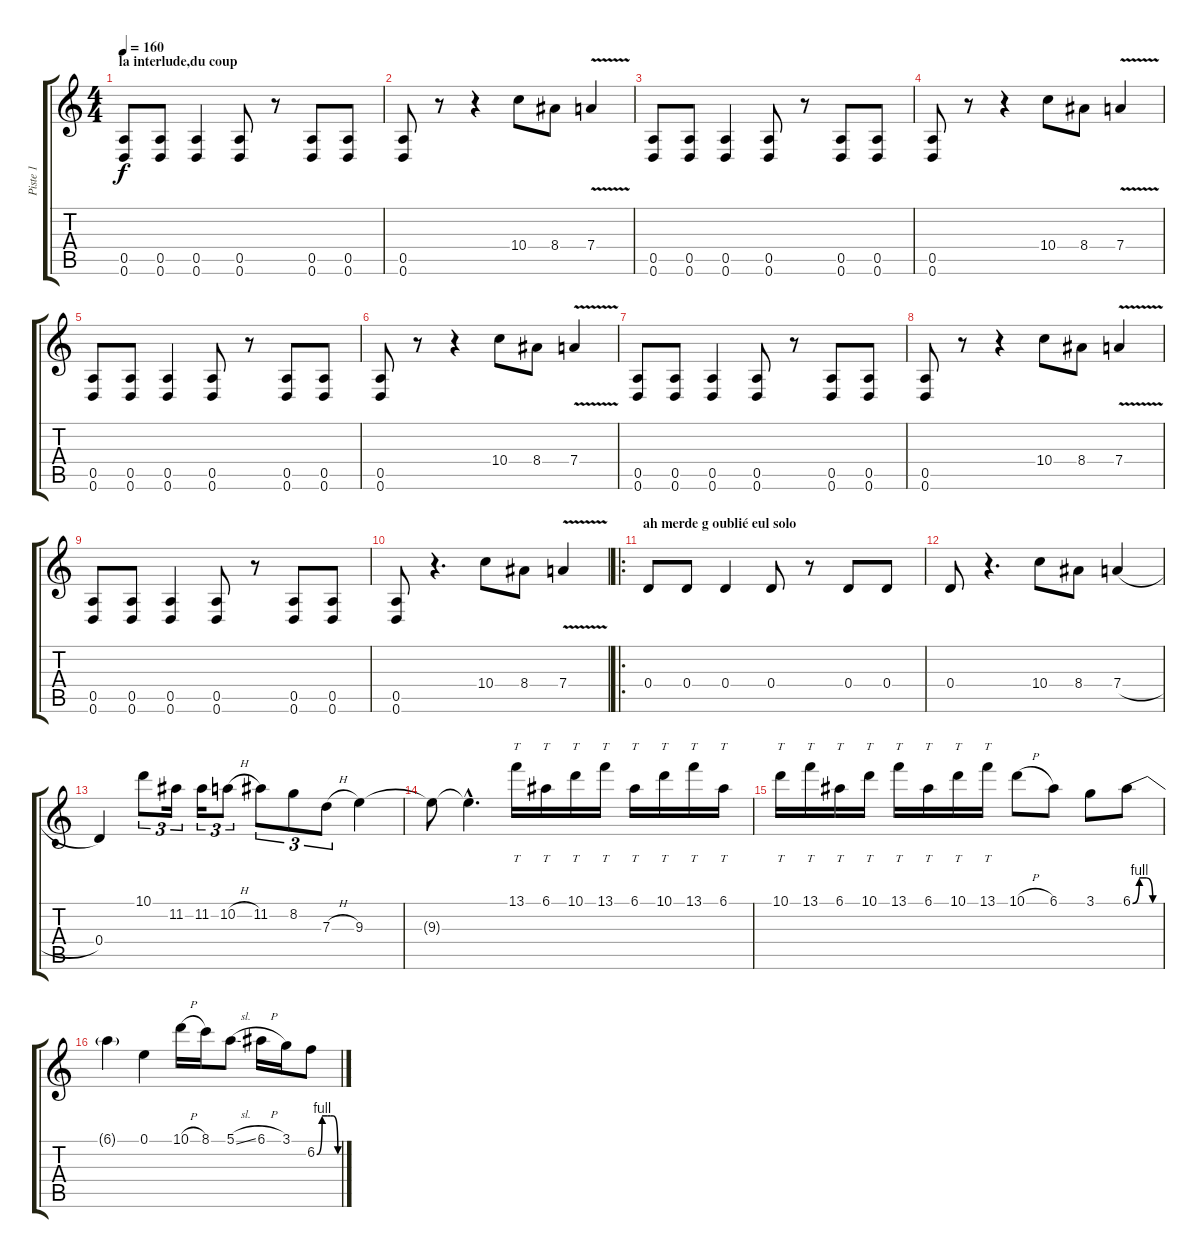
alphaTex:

\track ("Piste 1" "Piste 1") {instrument distortionguitar}
\staff {score tabs}
\tuning (E4 B3 G3 D3 A2 D2) {hide}
\ts (4 4)
\section ("" "la interlude,du coup")
\tempo 160
\clef g2
\ks c
(0.5 0.6).8{dy f} (0.5 0.6).8 (0.5 0.6).4 (0.5 0.6).8 r.8 (0.5 0.6).8 (0.5 0.6).8 |
(0.5 0.6).8 r.8 r.4 10.4.8 8.4.8 7.4{v}.4 |
(0.5 0.6).8 (0.5 0.6).8 (0.5 0.6).4 (0.5 0.6).8 r.8 (0.5 0.6).8 (0.5 0.6).8 |
(0.5 0.6).8 r.8 r.4 10.4.8 8.4.8 7.4{v}.4 |
(0.5 0.6).8 (0.5 0.6).8 (0.5 0.6).4 (0.5 0.6).8 r.8 (0.5 0.6).8 (0.5 0.6).8 |
(0.5 0.6).8 r.8 r.4 10.4.8 8.4.8 7.4{v}.4 |
(0.5 0.6).8 (0.5 0.6).8 (0.5 0.6).4 (0.5 0.6).8 r.8 (0.5 0.6).8 (0.5 0.6).8 |
(0.5 0.6).8 r.8 r.4 10.4.8 8.4.8 7.4{v}.4 |
(0.5 0.6).8 (0.5 0.6).8 (0.5 0.6).4 (0.5 0.6).8 r.8 (0.5 0.6).8 (0.5 0.6).8 |
(0.5 0.6).8 r.4{d} 10.4.8 8.4.8 7.4{v}.4 |
\ro
\section ("" "ah merde g oublié eul solo")
0.4.8 0.4.8 0.4.4 0.4.8 r.8 0.4.8 0.4.8 |
0.4.8 r.4{d} 10.4.8 8.4.8 7.4{h}.4 |
0.4.4 10.1.8{tu (3 2)} 11.2.16{tu (3 2)} 11.2.16{tu (3 2)} 10.2{h}.8{tu (3 2)} 11.2.8{tu (3 2)} 8.2.8{tu (3 2)} 7.3{h}.8{tu (3 2)} 9.3.4 |
9.3{t}.8 9.3{hac t}.4{d} 13.1.16{tt} 6.1.16{tt} 10.1.16{tt} 13.1.16{tt} 6.1.16{tt} 10.1.16{tt} 13.1.16{tt} 6.1.16{tt} |
10.1.16{tt} 13.1.16{tt} 6.1.16{tt} 10.1.16{tt} 13.1.16{tt} 6.1.16{tt} 10.1.16{tt} 13.1.16{tt} 10.1{h}.8 6.1.8 3.1.8 6.1{be (custom 0 0 15 4 30 4 45 0 60 0)}.8 |
6.1{t}.4 0.1.4 10.1{h}.16 8.1.16 5.1{sl}.8 6.1{h}.16 3.1.16 6.2{be (custom 0 0 15 4 30 4 39 4 46 4 60 0)}.8
